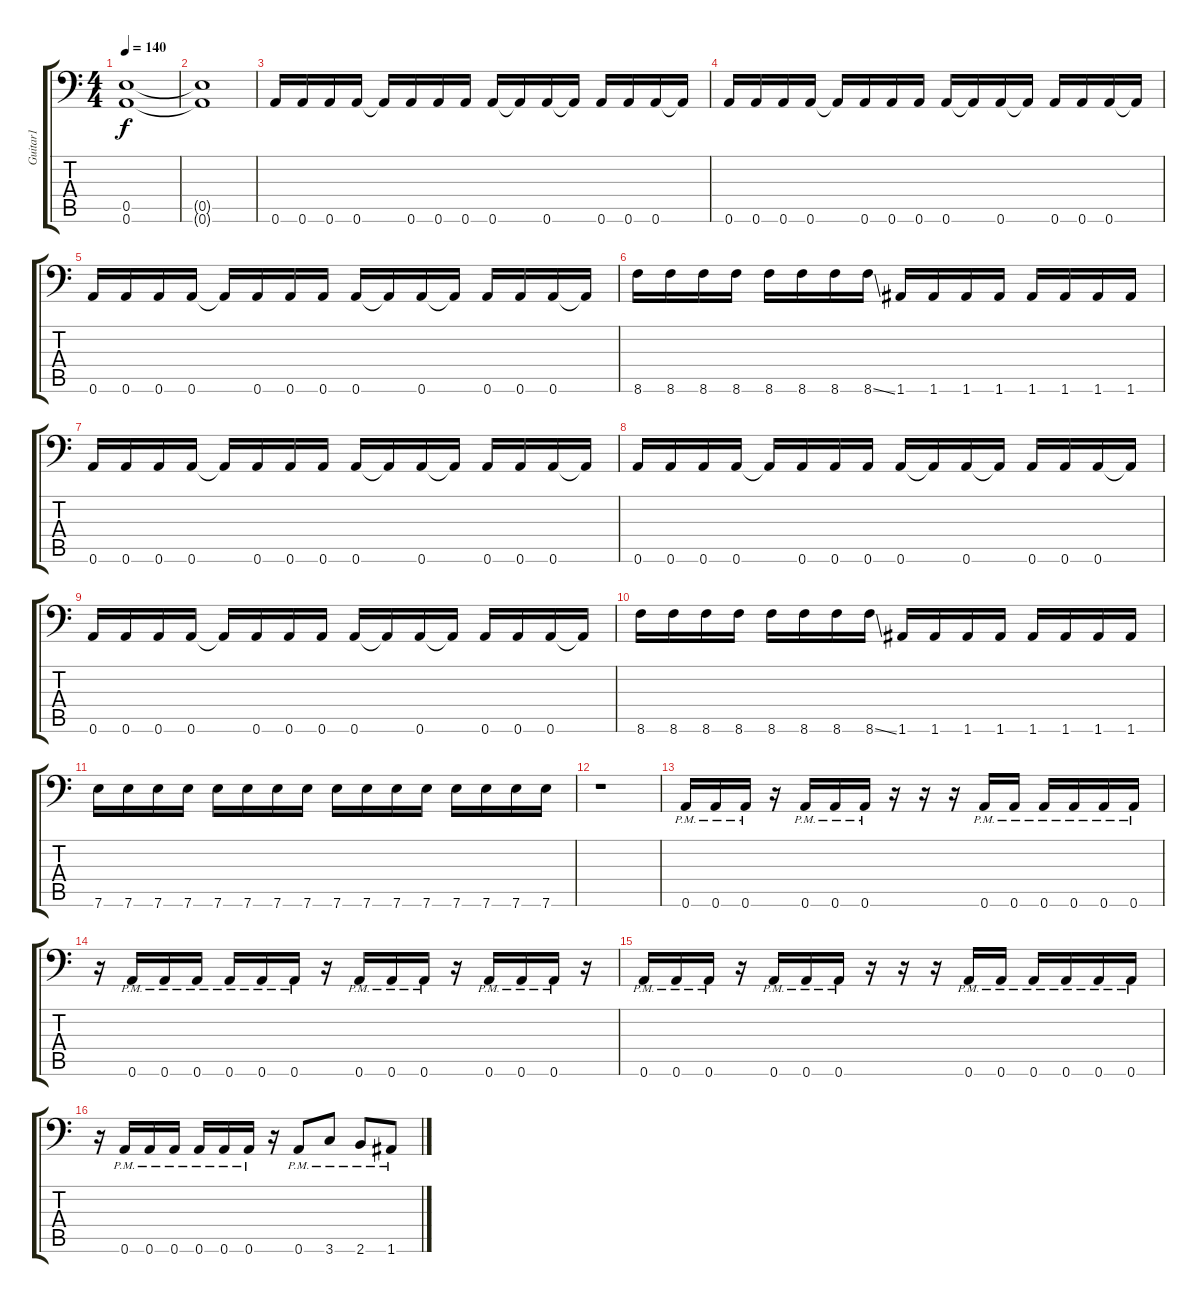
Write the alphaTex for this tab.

\track ("Guitar1" "Guitar1") {instrument distortionguitar}
\staff {score tabs}
\tuning (B3 Gb3 D3 A2 E2 A1) {hide}
\ts (4 4)
\tempo 140
\clef f4
\ks c
(0.5{t} 0.6{t}).1{dy f} |
(0.5{t} 0.6{t}).1 |
0.6.16 0.6.16 0.6.16 0.6.16 0.6{t}.16 0.6.16 0.6.16 0.6.16 0.6.16 0.6{t}.16 0.6.16 0.6{t}.16 0.6.16 0.6.16 0.6.16 0.6{t}.16 |
0.6.16 0.6.16 0.6.16 0.6.16 0.6{t}.16 0.6.16 0.6.16 0.6.16 0.6.16 0.6{t}.16 0.6.16 0.6{t}.16 0.6.16 0.6.16 0.6.16 0.6{t}.16 |
0.6.16 0.6.16 0.6.16 0.6.16 0.6{t}.16 0.6.16 0.6.16 0.6.16 0.6.16 0.6{t}.16 0.6.16 0.6{t}.16 0.6.16 0.6.16 0.6.16 0.6{t}.16 |
8.6.16 8.6.16 8.6.16 8.6.16 8.6.16 8.6.16 8.6.16 8.6{ss}.16 1.6.16 1.6.16 1.6.16 1.6.16 1.6.16 1.6.16 1.6.16 1.6.16 |
0.6.16 0.6.16 0.6.16 0.6.16 0.6{t}.16 0.6.16 0.6.16 0.6.16 0.6.16 0.6{t}.16 0.6.16 0.6{t}.16 0.6.16 0.6.16 0.6.16 0.6{t}.16 |
0.6.16 0.6.16 0.6.16 0.6.16 0.6{t}.16 0.6.16 0.6.16 0.6.16 0.6.16 0.6{t}.16 0.6.16 0.6{t}.16 0.6.16 0.6.16 0.6.16 0.6{t}.16 |
0.6.16 0.6.16 0.6.16 0.6.16 0.6{t}.16 0.6.16 0.6.16 0.6.16 0.6.16 0.6{t}.16 0.6.16 0.6{t}.16 0.6.16 0.6.16 0.6.16 0.6{t}.16 |
8.6.16 8.6.16 8.6.16 8.6.16 8.6.16 8.6.16 8.6.16 8.6{ss}.16 1.6.16 1.6.16 1.6.16 1.6.16 1.6.16 1.6.16 1.6.16 1.6.16 |
7.6.16 7.6.16 7.6.16 7.6.16 7.6.16 7.6.16 7.6.16 7.6.16 7.6.16 7.6.16 7.6.16 7.6.16 7.6.16 7.6.16 7.6.16 7.6.16 |
r.1 |
0.6{pm}.16 0.6{pm}.16 0.6{pm}.16 r.16 0.6{pm}.16 0.6{pm}.16 0.6{pm}.16 r.16 r.16 r.16 0.6{pm}.16 0.6{pm}.16 0.6{pm}.16 0.6{pm}.16 0.6{pm}.16 0.6{pm}.16 |
r.16 0.6{pm}.16 0.6{pm}.16 0.6{pm}.16 0.6{pm}.16 0.6{pm}.16 0.6{pm}.16 r.16 0.6{pm}.16 0.6{pm}.16 0.6{pm}.16 r.16 0.6{pm}.16 0.6{pm}.16 0.6{pm}.16 r.16 |
0.6{pm}.16 0.6{pm}.16 0.6{pm}.16 r.16 0.6{pm}.16 0.6{pm}.16 0.6{pm}.16 r.16 r.16 r.16 0.6{pm}.16 0.6{pm}.16 0.6{pm}.16 0.6{pm}.16 0.6{pm}.16 0.6{pm}.16 |
r.16 0.6{pm}.16 0.6{pm}.16 0.6{pm}.16 0.6{pm}.16 0.6{pm}.16 0.6{pm}.16 r.16 0.6{pm}.8 3.6{pm}.8 2.6{pm}.8 1.6{pm}.8
